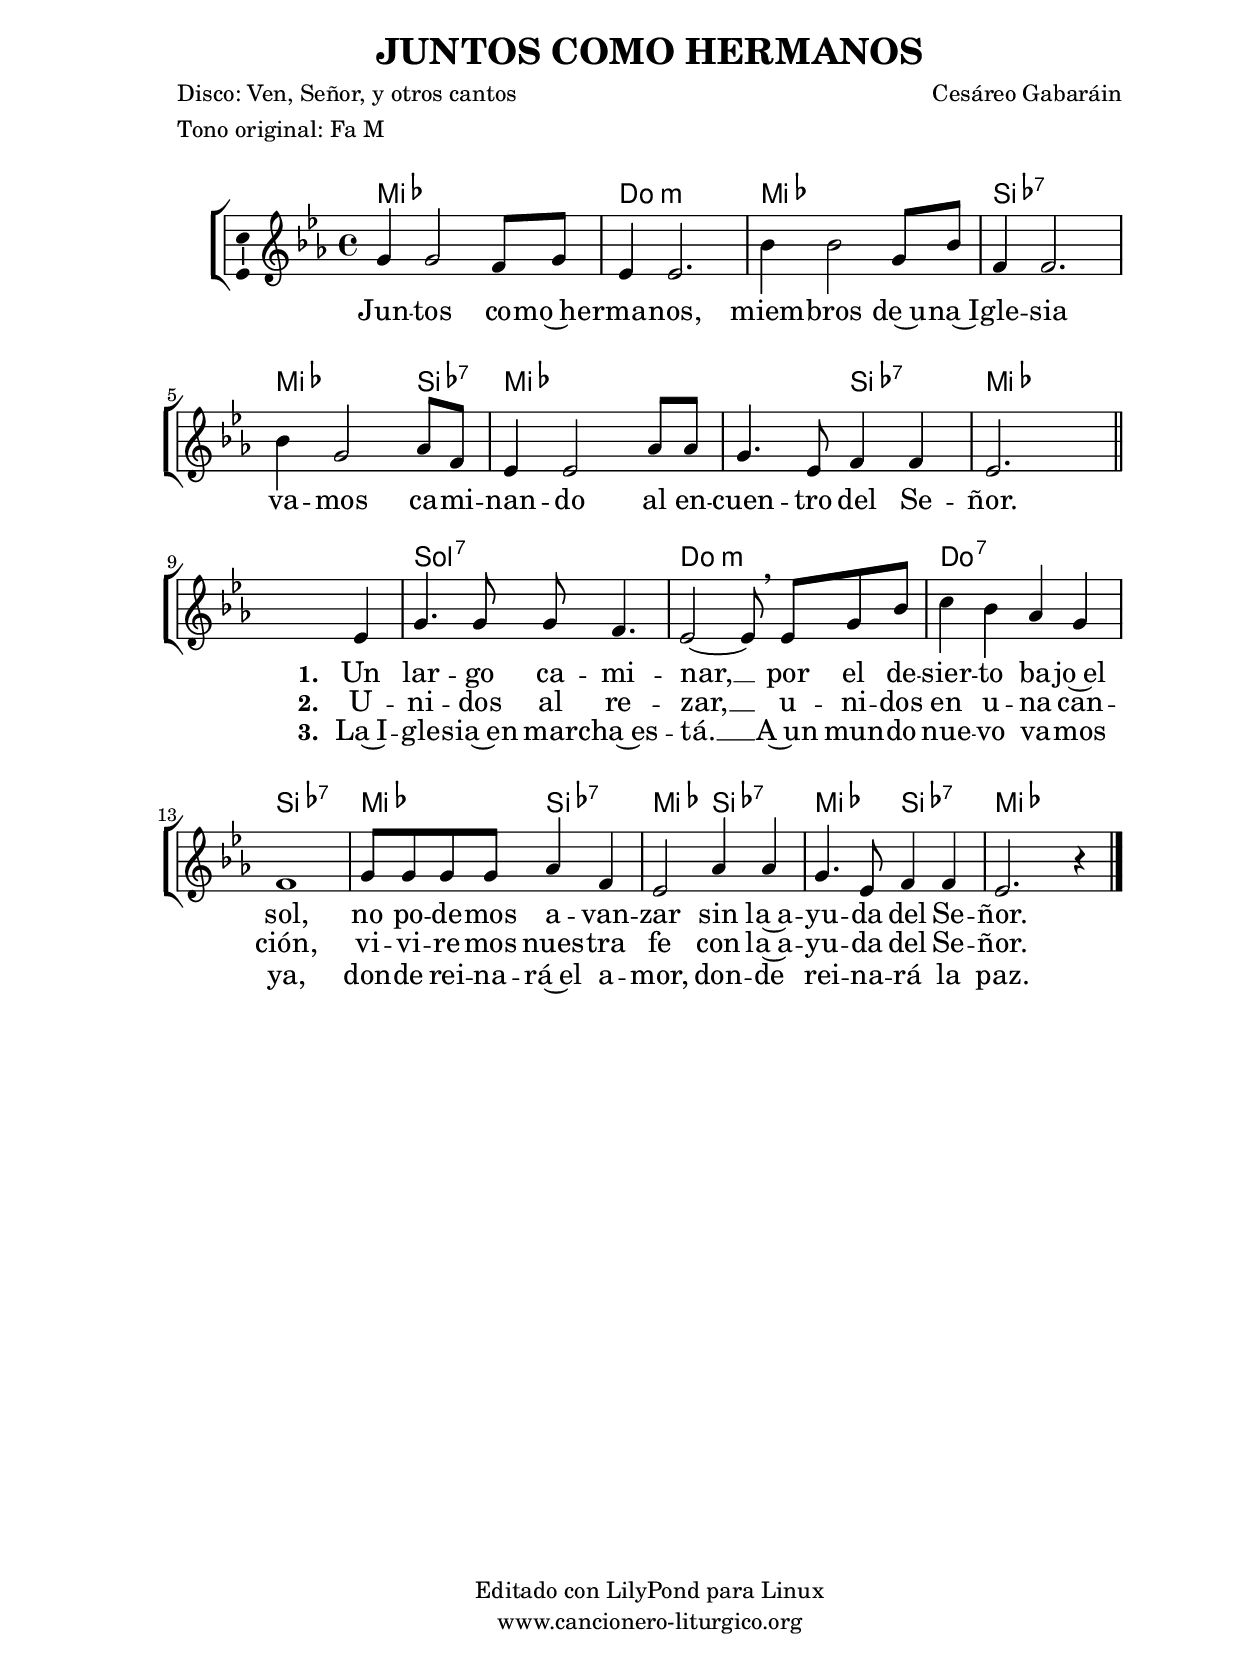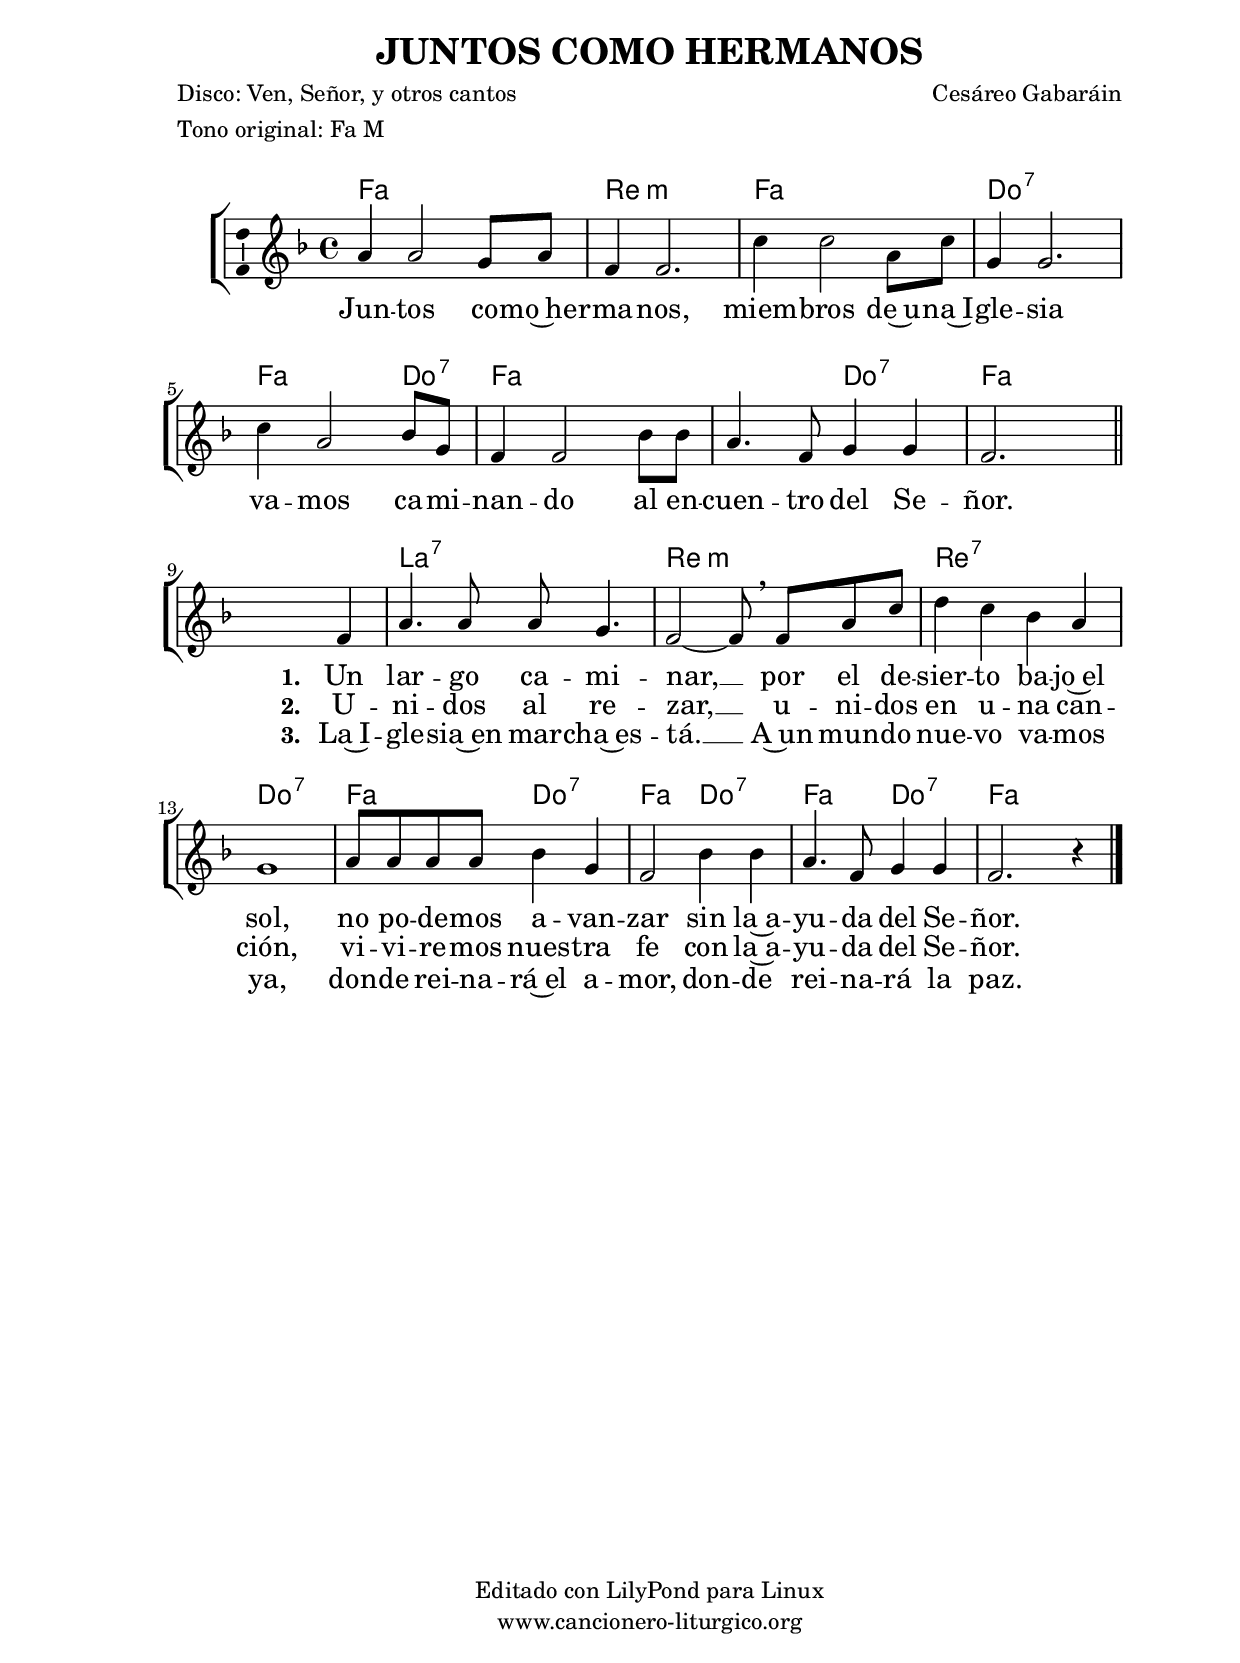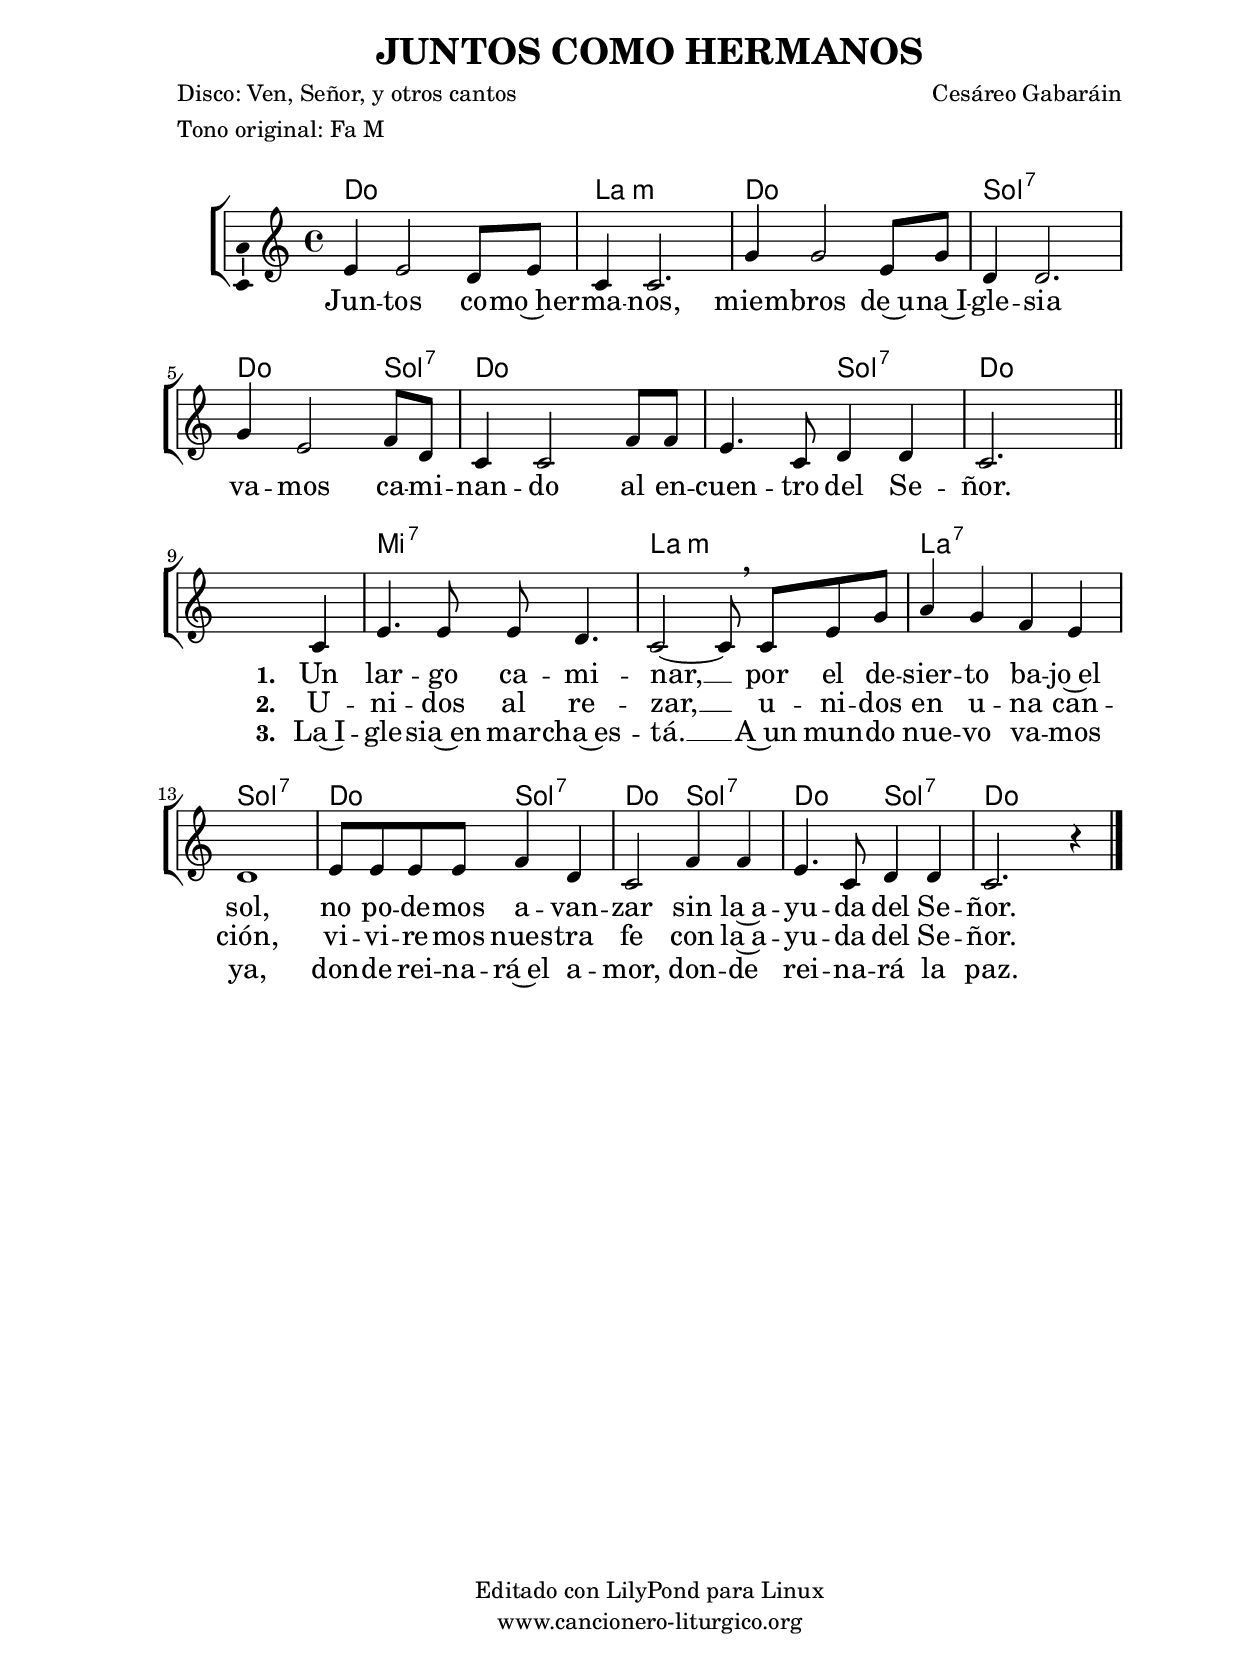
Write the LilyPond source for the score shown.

%
%para convertir .midi en .wav:
%timidity filename.midi -Ow -o finename.wav
%
%
%Para convertir de .wav a .mp3:
%lame -h -m j filename.wav
%
%
%para escuchar el midi:
%timidity nombrefichero.midi
%


%versión de lilypond para la que se ha escrito esta partitura:
\version "2.16.0"

	%Tamaño papel
	#(set-default-paper-size "a4")
	%Tamaño partitura
	#(set-global-staff-size 20)
	%No responde al pulsar sobre una nota
	#(ly:set-option 'point-and-click #f)

%parámetros del encabezamiento:
\header {
	title = "JUNTOS COMO HERMANOS"
	subtitle = ""
	composer = "Cesáreo Gabaráin"
	poet = "Disco: Ven, Señor, y otros cantos"
	meter = "Tono original: Fa M"
	arranger = ""
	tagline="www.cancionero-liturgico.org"
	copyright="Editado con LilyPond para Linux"
	}

%parámetros asociados al papel:
\paper  {
	oddHeaderMarkup = \markup {\fill-line { \on-the-fly #not-first-page \fromproperty #'header:title \on-the-fly #not-first-page \fromproperty #'header:composer }}
	evenHeaderMarkup = \markup {\fill-line { \fromproperty #'header:composer \fromproperty #'header:title }}
	#(set-paper-size "a4")
	print-page-number = ##f
	first-page-number = 1
	print-first-page-number = ##f
%	head-separation = 3.0 \cm
	top-margin = 2.0 \cm
	bottom-margin = 0.5\cm
%%%	bottom-margin = -2.0\cm
	left-margin = 3.0 \cm
	line-width = 16.0 \cm 
	indent = 8\mm
	interscoreline = 2.\mm
	between-system-space = 15\mm
%	para que las partituras no llenen la hoja:
	ragged-bottom = ##t
%	idem para la última hoja:
	ragged-last-bottom = ##f
%	para que las partituras llenen el ancho del papel:
	ragged-last = ##f
	after-title-space = 2.5 \cm
%page-count=1
%system-count=8

	%Flexible Vertical Spacing
%	markup-markup-spacing =
%	#'((basic-distance . 15) (minimum-distance . 15) (padding . 3))
	markup-system-spacing =
	#'((basic-distance . 15) (minimum-distance . 15) (padding . 3))
	system-system-spacing =
	#'((basic-distance . 15) (minimum-distance . 15) (padding . 3))
	score-system-spacing =
	#'((basic-distance . 15) (minimum-distance . 15) (padding . 5))
%	top-system-spacing = % header
%	#'((basic-distance . 8) (minimum-distance . 0) (padding . 0))
%	top-markup-spacing =
%	#'((basic-distance . 20) (minimum-distance . 20) (padding . 0))
	last-bottom-spacing = % footer
	#'((basic-distance . 5) (minimum-distance . 5) (padding . 0))
%	score-markup-spacing =
%	#'((basic-distance . 16) (minimum-distance . 13) (padding . 0))

	}


%parámetros que afectan a toda la partitura:
global =  {
	%clave de sol (G):
	\clef G
	%armadura:
	\transpose f ees
	\key f \major
	\tempo 4=100
	\set Score.tempoHideNote = ##t
	}


acordes = {
	\italianChords
	\chordmode {
	\transpose f ees
{
f1 d:m f c:7 f2. c4:7 f1 s2 c2:7 f1
s1 a:7 d:m d:7 c:7 f2 c:7 f c:7 f c:7 f s

	}
	}
}

melodia = 
	\transpose f ees
{
	\relative c''{
	\time 4/4

a4 a2 g8 a
f4 f2.
c'4 c2 a8 c
g4 g2.
c4 a2 bes8 g
f4 f2 bes8 bes
a4. f8 g4 g
f2. s4

\break
\bar "||"

s2. f4
a4. a8 a8 g4.
f2~f8 \noBeam \breathe f8 a c
d4 c bes a
g1
a8 a a a bes4 g
f2 bes4 bes
a4. f8 g4 g
f2. r4

	\bar "|."
	}
	}


texto = \lyricmode {
Jun -- tos co -- mo~her -- ma -- nos,
miem -- bros de~u -- na~I -- gle -- sia
va -- mos ca -- mi -- nan -- do
al en -- cuen -- tro del Se -- ñor.

\set stanza =#"1. " Un lar -- go ca -- mi -- nar, __
por el de -- sier -- to ba -- jo~el sol,
no po -- de -- mos a -- van -- zar
sin la~a -- yu -- da del Se -- ñor.

	}

textodos = \lyricmode {
\skip1 \skip1 \skip1 \skip1 \skip1
\skip1 \skip1 \skip1 \skip1 \skip1
\skip1 \skip1 \skip1 \skip1 \skip1
\skip1 \skip1 \skip1 \skip1 \skip1
\skip1 \skip1 \skip1 \skip1 \skip1

\set stanza =#"2. " U -- ni -- dos al re -- zar, __
u -- ni -- dos en u -- na can -- ción,
vi -- vi -- re -- mos nues -- tra fe
con la~a -- yu -- da del Se -- ñor.

	}

textotres = \lyricmode {
\skip1 \skip1 \skip1 \skip1 \skip1
\skip1 \skip1 \skip1 \skip1 \skip1
\skip1 \skip1 \skip1 \skip1 \skip1
\skip1 \skip1 \skip1 \skip1 \skip1
\skip1 \skip1 \skip1 \skip1 \skip1

\set stanza =#"3. " La~I -- gle -- sia~en mar -- cha~es -- tá. __
A~un mun -- do nue -- vo va -- mos ya,
don -- de rei -- na -- rá~el a -- mor,
don -- de rei -- na -- rá la paz.

	}


acordesStaff = \context ChordNames = acordesStaff <<
	\set chordChanges = ##t
	\acordes
	>>


vozStaff = \context Voice = vozStaff
\with {\consists "Ambitus_engraver"}
<<
%	\set Staff.instrumentName = ""
%	\set Staff.shortInstrumentName = ""
%	\set Staff.midiInstrument = #"clarinet"
%	\set Staff.midiInstrument = #"cello"
%	\set Staff.midiInstrument = #"flute"
	\set Staff.midiInstrument = #"electric guitar (jazz)"
%	\set Staff.midiInstrument = #"english horn"
%	\set Staff.midiInstrument = #"violin"
%	\set Staff.midiInstrument = #"glockenspiel"
	\set Staff.midiMinimumVolume = #0.7
	\set Staff.midiMaximumVolume = #0.9
	\global
	\melodia
	>>

textoStaff = \context Lyrics = textoStaff <<
	\lyricsto vozStaff \texto
	>>

textodosStaff = \context Lyrics = textodosStaff <<
	\lyricsto vozStaff \textodos
	>>

textotresStaff = \context Lyrics = textotresStaff <<
	\lyricsto vozStaff \textotres
	>>

\book {
	\score {
		\context ChoirStaff {
			\override StaffGroup.SystemStartBracket #'collapse-height = #1
			\override Score.SystemStartBar #'collapse-height = #1
			<<
			\acordesStaff
			\vozStaff
			\textoStaff
			\textodosStaff
			\textotresStaff
			>>
			}
		\layout {
	    		\context {
				\Lyrics
				\override LyricText #'font-size = #2
				}
	   		 \context {
				\Score
				\override StaffSymbol #'staff-space = #(magstep +3)
				}
			}
		}
	\score {
		\unfoldRepeats
		\context ChoirStaff {
			<<
			\acordesStaff
			\vozStaff
			>>
			}
		\midi {
	  		\context {
	  			\Score
				tempoWholesPerMinute = #(ly:make-moment 70 4)
				}
			}
		}
	}



#(define output-suffix "C")
\book {
	\score {
		\context ChoirStaff {
			\override StaffGroup.SystemStartBracket #'collapse-height = #1
			\override Score.SystemStartBar #'collapse-height = #1
\transpose c d
			<<
			\acordesStaff
			\vozStaff
			\textoStaff
			\textodosStaff
			\textotresStaff
			>>
			}
		\layout {
	    		\context {
				\Lyrics
				\override LyricText #'font-size = #2
				}
	   		 \context {
				\Score
				\override StaffSymbol #'staff-space = #(magstep +3)
				}
			}
		}
	}

#(define output-suffix "S")
\book {
	\score {
		\context ChoirStaff {
			\override StaffGroup.SystemStartBracket #'collapse-height = #1
			\override Score.SystemStartBar #'collapse-height = #1
\transpose c a,
			<<
			\acordesStaff
			\vozStaff
			\textoStaff
			\textodosStaff
			\textotresStaff
			>>
			}
		\layout {
	    		\context {
				\Lyrics
				\override LyricText #'font-size = #2
				}
	   		 \context {
				\Score
				\override StaffSymbol #'staff-space = #(magstep +3)
				}
			}
		}
	}


